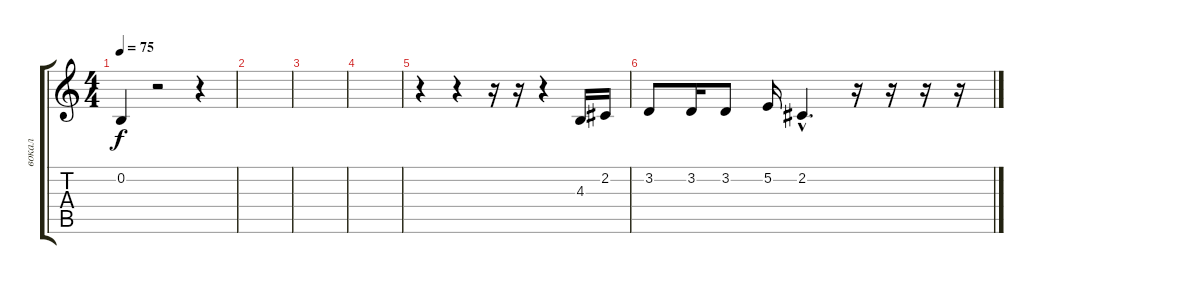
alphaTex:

\track ("вокал" "вокал") {instrument clarinet}
\staff {score tabs}
\tuning (E4 B3 G3 D3 A2 E2) {hide}
\ts (4 4)
\tempo 75
\clef g2
\ks c
0.2.4{dy f} r.2 r.4 |
|
|
|
r.4{volume 16 instrument clarinet} r.4 r.16 r.16 r.4 4.3.16 2.2.16 |
3.2.8 3.2.16 3.2.8 5.2.16 2.2{hac}.4{d} r.16 r.16 r.16 r.16
